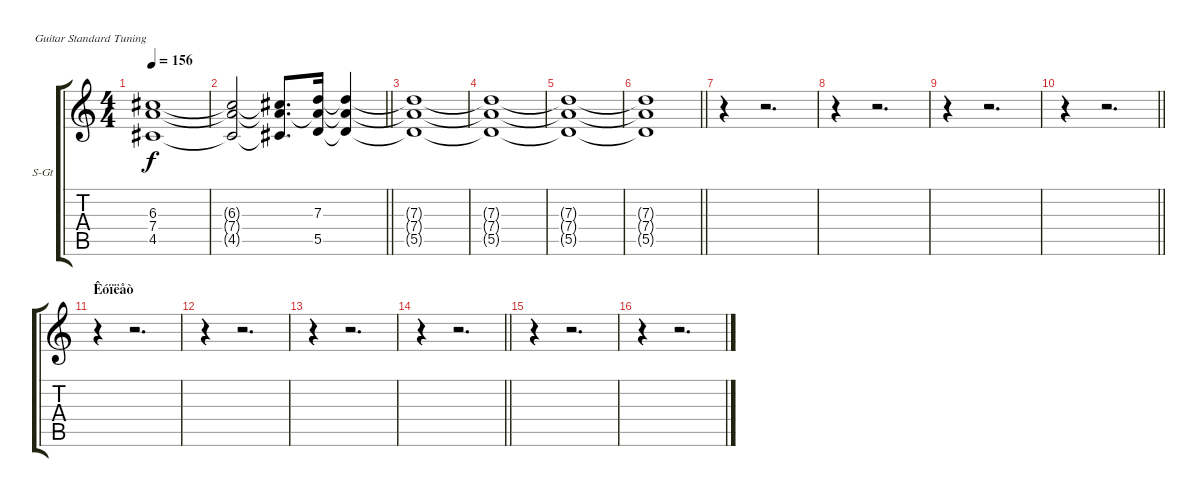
\bracketExtendMode groupsimilarinstruments
\firstSystemTrackNameOrientation horizontal
\otherSystemsTrackNameOrientation horizontal
\track ("Êëàâèøè" "S-Gt") {instrument synthstrings1}
\staff {score tabs}
\tuning (E4 B3 G3 D3 A2 E2)
\displaytranspose 12
\ts (4 4)
\tempo 156
\clef g2
\ks c
(6.3{t} 7.4{t} 4.5{t}).1{dy f} |
\barLineRight lightlight
(6.3{t} 7.4{t} 4.5{t}).2 (6.3{t} 7.4{t} 4.5{t}).8{d} (7.3 7.4{t} 5.5).16 (7.3{t} 7.4{t} 5.5{t}).4 |
(7.3{t} 7.4{t} 5.5{t}).1 |
(7.3{t} 7.4{t} 5.5{t}).1 |
(7.3{t} 7.4{t} 5.5{t}).1 |
\barLineRight lightlight
(7.3{t} 7.4{t} 5.5{t}).1 |
r.4 r.2{d} |
r.4 r.2{d} |
r.4 r.2{d} |
\barLineRight lightlight
r.4 r.2{d} |
\section ("" "Êóïëåò")
r.4 r.2{d} |
r.4 r.2{d} |
r.4 r.2{d} |
\barLineRight lightlight
r.4 r.2{d} |
r.4 r.2{d} |
r.4 r.2{d}
